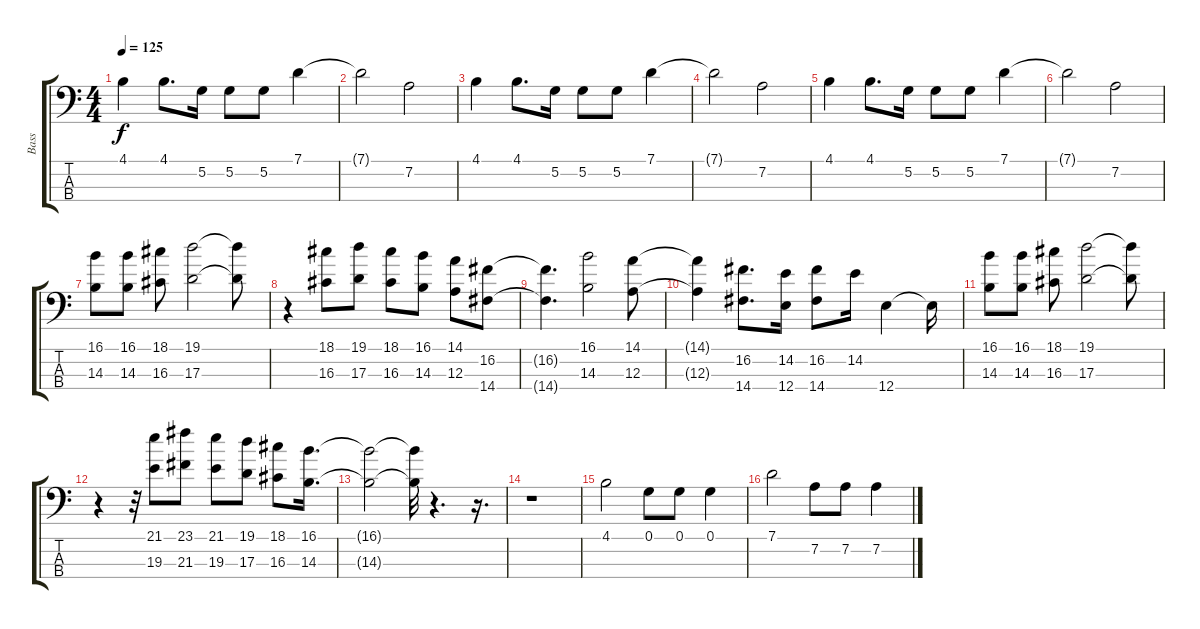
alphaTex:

\track ("Bass" "Bass") {instrument acousticbass}
\staff {score tabs}
\tuning (G2 D2 A1 E1) {hide}
\ts (4 4)
\tempo 125
\clef f4
\ks c
4.1.4{dy f} 4.1.8{d} 5.2.16 5.2.8 5.2.8 7.1.4 |
7.1{t}.2 7.2.2 |
4.1.4 4.1.8{d} 5.2.16 5.2.8 5.2.8 7.1.4 |
7.1{t}.2 7.2.2 |
4.1.4 4.1.8{d} 5.2.16 5.2.8 5.2.8 7.1.4 |
7.1{t}.2 7.2.2 |
(16.1 14.3).8 (16.1 14.3).8 (18.1 16.3).8 (19.1 17.3).2 (19.1{t} 17.3{t}).8 |
r.4 (18.1 16.3).8 (19.1 17.3).8 (18.1 16.3).8 (16.1 14.3).8 (14.1 12.3).8 (16.2 14.4).8 |
(16.2{t} 14.4{t}).4{d} (16.1 14.3).2 (14.1 12.3).8 |
(14.1{t} 12.3{t}).4 (16.2 14.4).8{d} (14.2 12.4).16 (16.2 14.4).8 14.2.16 12.4.4 12.4{t}.16 |
(16.1 14.3).8 (16.1 14.3).8 (18.1 16.3).8 (19.1 17.3).2 (19.1{t} 17.3{t}).8 |
r.4 r.32 (21.1 19.3).8 (23.1 21.3).8 (21.1 19.3).8 (19.1 17.3).8 (18.1 16.3).8 (16.1 14.3).16{d} |
(16.1{t} 14.3{t}).2 (16.1{t} 14.3{t}).32 r.4{d} r.16{d} |
r.1 |
4.1.2 0.1.8 0.1.8 0.1.4 |
7.1.2 7.2.8 7.2.8 7.2.4
